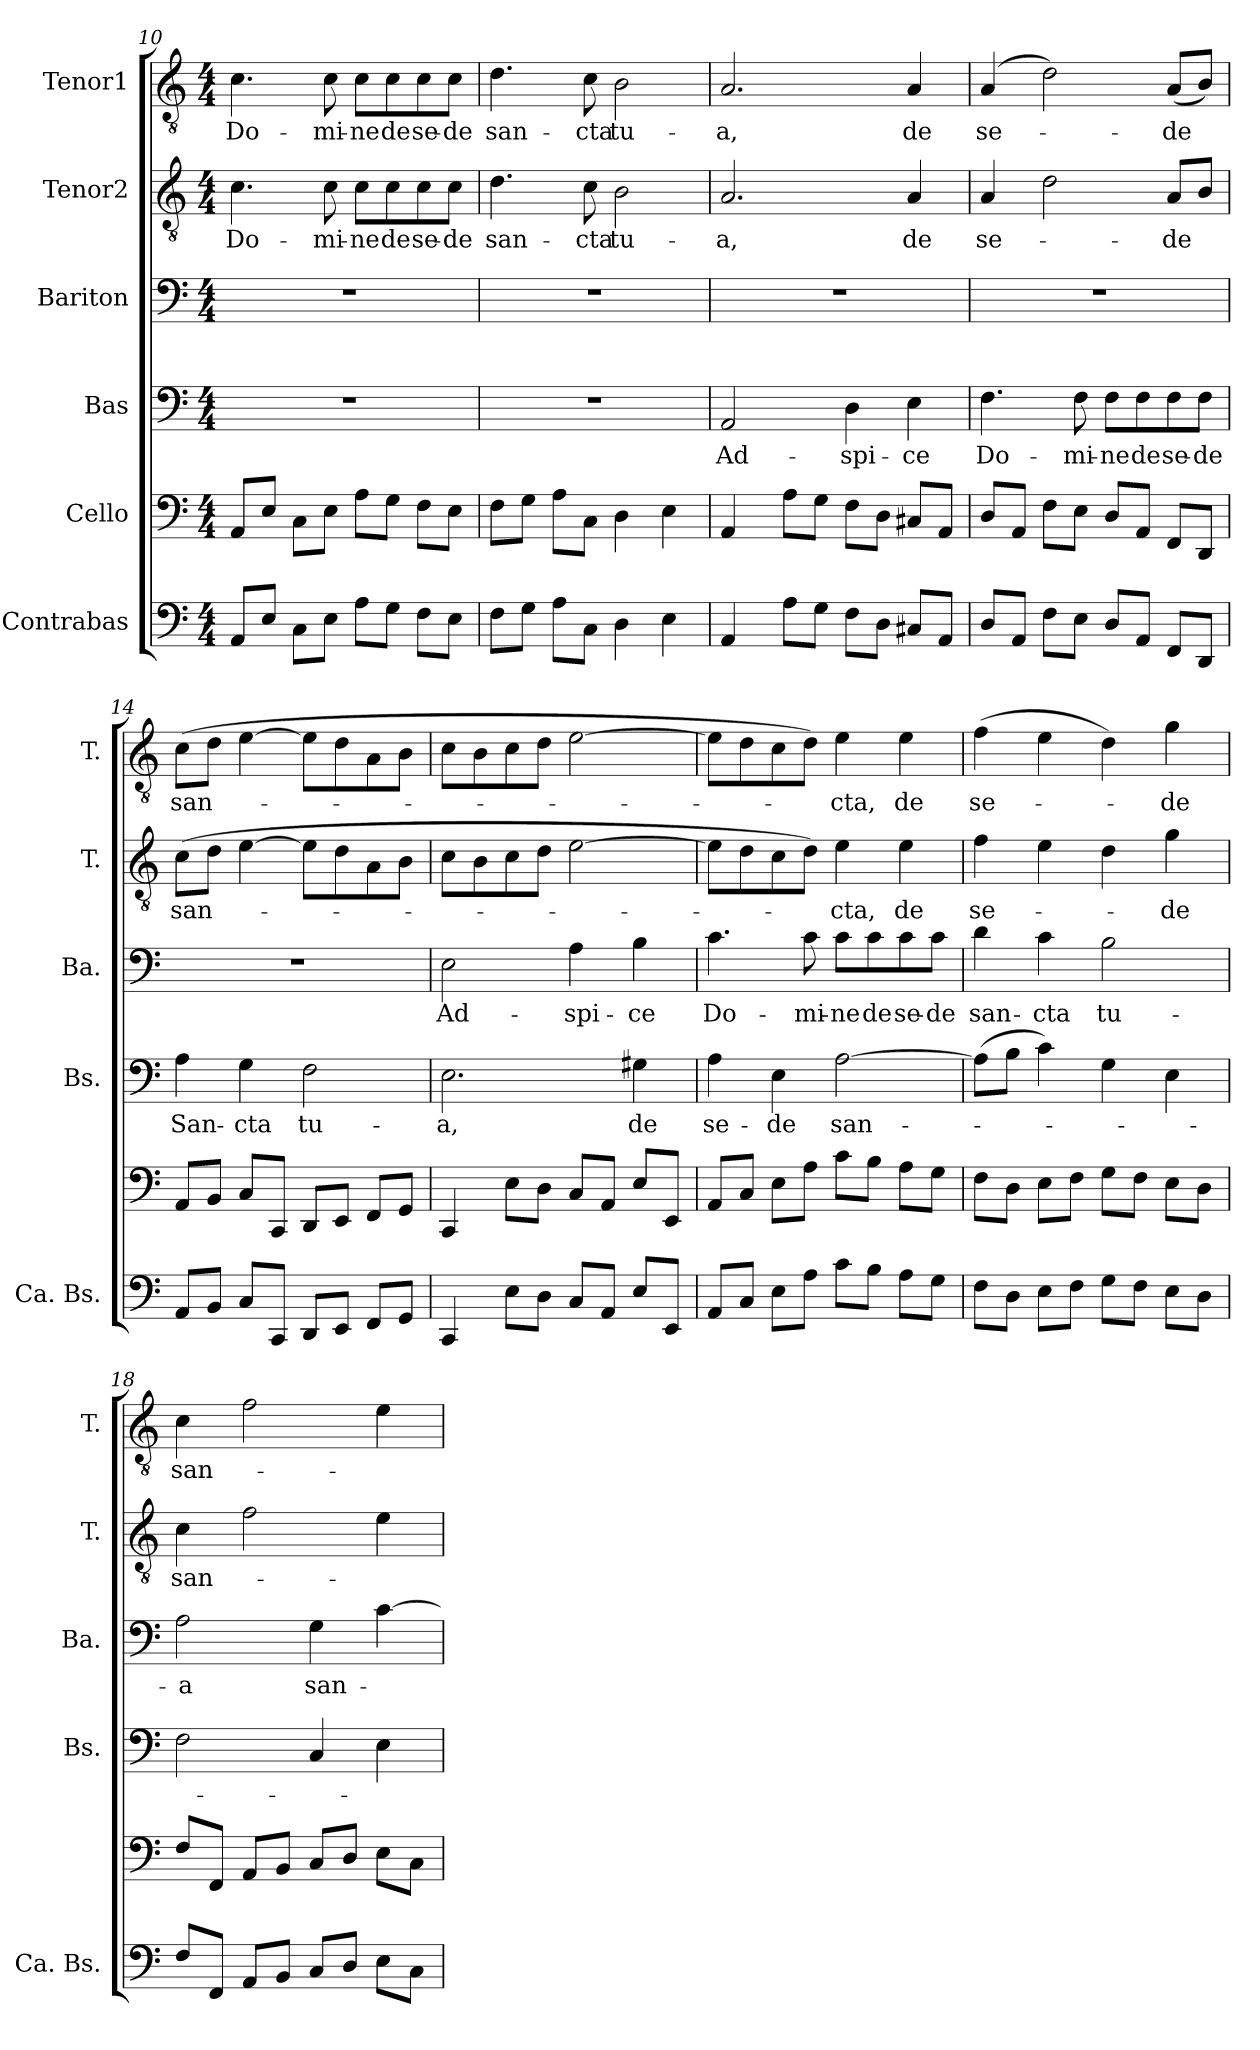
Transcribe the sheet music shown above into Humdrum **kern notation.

**kern	**kern	**kern	**text	**kern	**text	**kern	**text	**kern	**text
*part6	*part5	*part4	*part4	*part3	*part3	*part2	*part2	*part1	*part1
*staff6	*staff5	*staff4	*staff4	*staff3	*staff3	*staff2	*staff2	*staff1	*staff1
*I"Contrabas	*I"Cello	*I"Bas	*	*I"Bariton	*	*I"Tenor2	*	*I"Tenor1	*
*I'Ca. Bs.	*	*I'Bs.	*	*I'Ba.	*	*I'T.	*	*I'T.	*
*clefF4	*clefF4	*clefF4	*	*clefF4	*	*clefGv2	*	*clefGv2	*
*ITrd7c12	*	*	*	*	*	*	*	*	*
*k[]	*k[]	*k[]	*	*k[]	*	*k[]	*	*k[]	*
*M4/4	*M4/4	*M4/4	*	*M4/4	*	*M4/4	*	*M4/4	*
=10	=10	=10	=10	=10	=10	=10	=10	=10	=10
!	!	!	!	!	!	!	!LO:LY:b	!	!LO:LY:b
8AAA/L	8AA/L	1r	.	1r	.	4.c\	Do-	4.c\	Do-
8EE/J	8E/J	.	.	.	.	.	.	.	.
8CC\L	8C\L	.	.	.	.	.	.	.	.
!	!	!	!	!	!	!	!LO:LY:b	!	!LO:LY:b
8EE\J	8E\J	.	.	.	.	8c\	-mi-	8c\	-mi-
!	!	!	!	!	!	!	!LO:LY:b	!	!LO:LY:b
8AA\L	8A\L	.	.	.	.	8c\L	-ne	8c\L	-ne
!	!	!	!	!	!	!	!LO:LY:b	!	!LO:LY:b
8GG\J	8G\J	.	.	.	.	8c\	de	8c\	de
!	!	!	!	!	!	!	!LO:LY:b	!	!LO:LY:b
8FF\L	8F\L	.	.	.	.	8c\	se-	8c\	se-
!	!	!	!	!	!	!	!LO:LY:b	!	!LO:LY:b
8EE\J	8E\J	.	.	.	.	8c\J	-de	8c\J	-de
=11	=11	=11	=11	=11	=11	=11	=11	=11	=11
!	!	!	!	!	!	!	!LO:LY:b	!	!LO:LY:b
8FF\L	8F\L	1r	.	1r	.	4.d\	san-	4.d\	san-
8GG\J	8G\J	.	.	.	.	.	.	.	.
8AA\L	8A\L	.	.	.	.	.	.	.	.
!	!	!	!	!	!	!	!LO:LY:b	!	!LO:LY:b
8CC\J	8C\J	.	.	.	.	8c\	-cta	8c\	-cta
!	!	!	!	!	!	!	!LO:LY:b	!	!LO:LY:b
4DD\	4D\	.	.	.	.	2B\	tu-	2B\	tu-
4EE\	4E\	.	.	.	.	.	.	.	.
!!LO:LB:g=z
=12	=12	=12	=12	=12	=12	=12	=12	=12	=12
!	!	!	!LO:LY:b	!	!	!	!LO:LY:b	!	!LO:LY:b
*	*	*	*	*	*	*	*	*^	*
4AAA/	4AA/	2AA/	Ad-	1r	.	2.A/	-a,	2.A/	8ryy	-a,
*	*	*	*	*	*	*	*	*MM110	*	*
.	.	.	.	.	.	.	.	.	2..ryy	.
8AA\L	8A\L	.	.	.	.	.	.	.	.	.
8GG\J	8G\J	.	.	.	.	.	.	.	.	.
!	!	!	!LO:LY:b	!	!	!	!	!	!	!
8FF\L	8F\L	4D\	-spi-	.	.	.	.	.	.	.
8DD\J	8D\J	.	.	.	.	.	.	.	.	.
!	!	!	!LO:LY:b	!	!	!	!LO:LY:b	!	!	!LO:LY:b
8CC#X/L	8C#X/L	4E\	-ce	.	.	4A/	de	4A/	.	de
8AAA/J	8AA/J	.	.	.	.	.	.	.	.	.
=13	=13	=13	=13	=13	=13	=13	=13	=13	=13	=13
!	!	!	!LO:LY:b	!	!	!	!LO:LY:b	!	!	!LO:LY:b
*	*	*	*	*	*	*	*	*v	*v	*
8DD/L	8D/L	4.F\	Do-	1r	.	4A/	se-	(>4A/	se-
8AAA/J	8AA/J	.	.	.	.	.	.	.	.
8FF\L	8F\L	.	.	.	.	2d\	.	2d\)	.
!	!	!	!LO:LY:b	!	!	!	!	!	!
8EE\J	8E\J	8F\	-mi-	.	.	.	.	.	.
!	!	!	!LO:LY:b	!	!	!	!	!	!
8DD/L	8D/L	8F\L	-ne	.	.	.	.	.	.
!	!	!	!LO:LY:b	!	!	!	!	!	!
8AAA/J	8AA/J	8F\	de	.	.	.	.	.	.
!	!	!	!LO:LY:b	!	!	!	!LO:LY:b	!	!LO:LY:b
8FFF/L	8FF/L	8F\	se-	.	.	8A/L	-de	(<8A/L	-de
!	!	!	!LO:LY:b	!	!	!	!	!	!
8DDD/J	8DD/J	8F\J	-de	.	.	8B/J	.	8B/J)	.
=14	=14	=14	=14	=14	=14	=14	=14	=14	=14
!	!	!	!LO:LY:b	!	!	!	!LO:LY:b	!	!LO:LY:b
8AAA/L	8AA/L	4A\	San-	1r	.	(>8c\L	san-	(>8c\L	san-
8BBB/J	8BB/J	.	.	.	.	8d\J	.	8d\J	.
!	!	!	!LO:LY:b	!	!	!	!	!	!
8CC/L	8C/L	4G\	-cta	.	.	[4e\	.	[4e\	.
8CCC/J	8CC/J	.	.	.	.	.	.	.	.
!	!	!	!LO:LY:b	!	!	!	!	!	!
8DDD/L	8DD/L	2F\	tu-	.	.	8e\L]	.	8e\L]	.
8EEE/J	8EE/J	.	.	.	.	8d\	.	8d\	.
8FFF/L	8FF/L	.	.	.	.	8A\	.	8A\	.
8GGG/J	8GG/J	.	.	.	.	8B\J	.	8B\J	.
=15	=15	=15	=15	=15	=15	=15	=15	=15	=15
*	*	*	*	*	*	*	*	*MM114	*
!	!	!	!LO:LY:b	!	!LO:LY:b	!	!	!	!
4CCC/	4CC/	2.E\	-a,	2E\	Ad-	8c\L	.	8c\L	.
.	.	.	.	.	.	8B\	.	8B\	.
8EE\L	8E\L	.	.	.	.	8c\	.	8c\	.
8DD\J	8D\J	.	.	.	.	8d\J	.	8d\J	.
!	!	!	!	!	!LO:LY:b	!	!	!	!
8CC/L	8C/L	.	.	4A\	-spi-	[2e\	.	[2e\	.
8AAA/J	8AA/J	.	.	.	.	.	.	.	.
!	!	!	!LO:LY:b	!	!LO:LY:b	!	!	!	!
8EE/L	8E/L	4G#X\	de	4B\	-ce	.	.	.	.
8EEE/J	8EE/J	.	.	.	.	.	.	.	.
=16	=16	=16	=16	=16	=16	=16	=16	=16	=16
!	!	!	!LO:LY:b	!	!LO:LY:b	!	!	!	!
8AAA/L	8AA/L	4A\	se-	4.c\	Do-	8e\L]	.	8e\L]	.
8CC/J	8C/J	.	.	.	.	8d\	.	8d\	.
!	!	!	!LO:LY:b	!	!	!	!	!	!
8EE\L	8E\L	4E\	-de	.	.	8c\	.	8c\	.
!	!	!	!	!	!LO:LY:b	!	!	!	!
8AA\J	8A\J	.	.	8c\	-mi-	8d\J)	.	8d\J)	.
!	!	!	!LO:LY:b	!	!LO:LY:b	!	!LO:LY:b	!	!LO:LY:b
8C\L	8c\L	[2A\	san-	8c\L	-ne	4e\	-cta,	4e\	-cta,
!	!	!	!	!	!LO:LY:b	!	!	!	!
8BB\J	8B\J	.	.	8c\	de	.	.	.	.
!	!	!	!	!	!LO:LY:b	!	!LO:LY:b	!	!LO:LY:b
8AA\L	8A\L	.	.	8c\	se-	4e\	de	4e\	de
!	!	!	!	!	!LO:LY:b	!	!	!	!
8GG\J	8G\J	.	.	8c\J	-de	.	.	.	.
!!LO:PB:g=z
=17	=17	=17	=17	=17	=17	=17	=17	=17	=17
!	!	!	!	!	!LO:LY:b	!	!LO:LY:b	!	!LO:LY:b
8FF\L	8F\L	(>8A\L]	.	4d\	san-	4f\	se-	(>4f\	se-
8DD\J	8D\J	8B\J	.	.	.	.	.	.	.
!	!	!	!	!	!LO:LY:b	!	!	!	!
8EE\L	8E\L	4c\)	.	4c\	-cta	4e\	.	4e\	.
8FF\J	8F\J	.	.	.	.	.	.	.	.
!	!	!	!	!	!LO:LY:b	!	!	!	!
8GG\L	8G\L	4G\	.	2B\	tu-	4d\	.	4d\)	.
8FF\J	8F\J	.	.	.	.	.	.	.	.
!	!	!	!	!	!	!	!LO:LY:b	!	!LO:LY:b
8EE\L	8E\L	4E\	.	.	.	4g\	-de	4g\	-de
8DD\J	8D\J	.	.	.	.	.	.	.	.
=18	=18	=18	=18	=18	=18	=18	=18	=18	=18
!	!	!	!	!	!LO:LY:b	!	!LO:LY:b	!	!LO:LY:b
8FF/L	8F/L	2F\	.	2A\	-a	4c\	san-	4c\	san-
8FFF/J	8FF/J	.	.	.	.	.	.	.	.
8AAA/L	8AA/L	.	.	.	.	2f\	.	2f\	.
8BBB/J	8BB/J	.	.	.	.	.	.	.	.
!	!	!	!	!	!LO:LY:b	!	!	!	!
8CC/L	8C/L	4C/	.	4G\	san-	.	.	.	.
8DD/J	8D/J	.	.	.	.	.	.	.	.
8EE\L	8E\L	4E\	.	[4c\	.	4e\	.	4e\	.
8CC\J	8C\J	.	.	.	.	.	.	.	.
=	=	=	=	=	=	=	=	=	=
*-	*-	*-	*-	*-	*-	*-	*-	*-	*-
